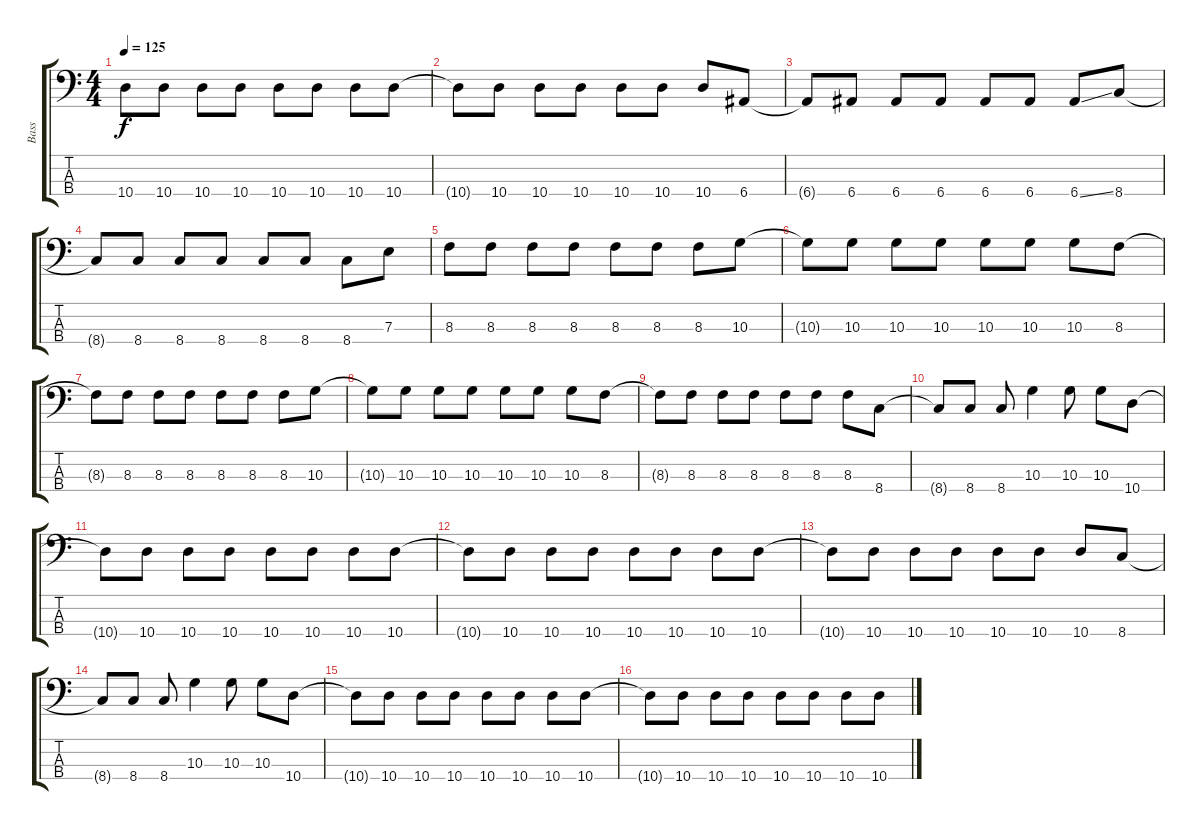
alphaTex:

\track ("Bass" "Bass") {instrument electricbasspick}
\staff {score tabs}
\tuning (G2 D2 A1 E1) {hide}
\ts (4 4)
\tempo 125
\clef f4
\ks c
10.4{t}.8{dy f} 10.4.8 10.4.8 10.4.8 10.4.8 10.4.8 10.4.8 10.4.8 |
10.4{t}.8 10.4.8 10.4.8 10.4.8 10.4.8 10.4.8 10.4.8 6.4.8 |
6.4{t}.8 6.4.8 6.4.8 6.4.8 6.4.8 6.4.8 6.4{ss}.8 8.4.8 |
8.4{t}.8 8.4.8 8.4.8 8.4.8 8.4.8 8.4.8 8.4.8 7.3.8 |
8.3.8 8.3.8 8.3.8 8.3.8 8.3.8 8.3.8 8.3.8 10.3.8 |
10.3{t}.8 10.3.8 10.3.8 10.3.8 10.3.8 10.3.8 10.3.8 8.3.8 |
8.3{t}.8 8.3.8 8.3.8 8.3.8 8.3.8 8.3.8 8.3.8 10.3.8 |
10.3{t}.8 10.3.8 10.3.8 10.3.8 10.3.8 10.3.8 10.3.8 8.3.8 |
8.3{t}.8 8.3.8 8.3.8 8.3.8 8.3.8 8.3.8 8.3.8 8.4.8 |
8.4{t}.8 8.4.8 8.4.8 10.3.4 10.3.8 10.3.8 10.4.8 |
10.4{t}.8 10.4.8 10.4.8 10.4.8 10.4.8 10.4.8 10.4.8 10.4.8 |
10.4{t}.8 10.4.8 10.4.8 10.4.8 10.4.8 10.4.8 10.4.8 10.4.8 |
10.4{t}.8 10.4.8 10.4.8 10.4.8 10.4.8 10.4.8 10.4.8 8.4.8 |
8.4{t}.8 8.4.8 8.4.8 10.3.4 10.3.8 10.3.8 10.4.8 |
10.4{t}.8 10.4.8 10.4.8 10.4.8 10.4.8 10.4.8 10.4.8 10.4.8 |
10.4{t}.8 10.4.8 10.4.8 10.4.8 10.4.8 10.4.8 10.4.8 10.4.8
